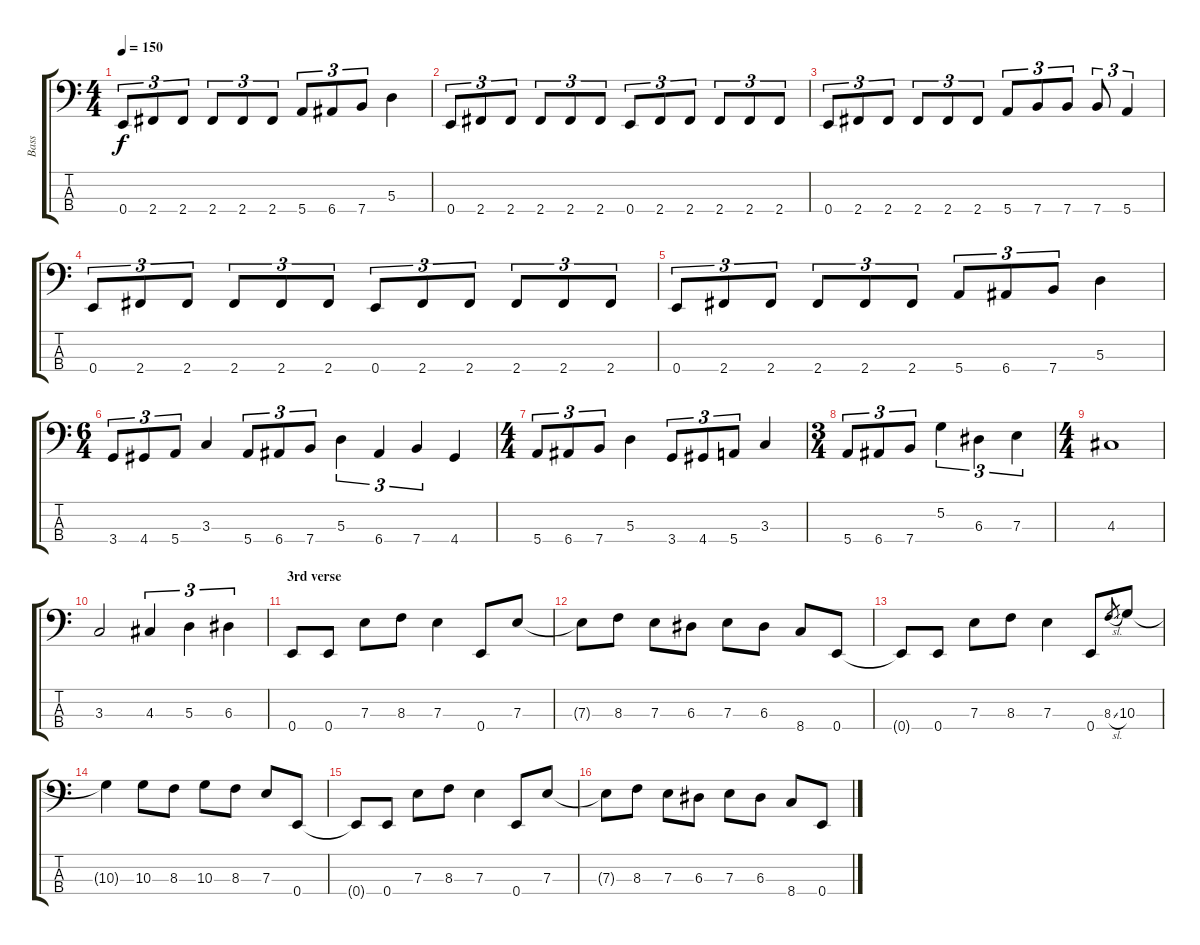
\track ("Bass" "Bass") {instrument electricbasspick}
\staff {score tabs}
\tuning (G2 D2 A1 E1) {hide}
\ts (4 4)
\tempo 150
\clef f4
\ks c
0.4.8{tu (3 2) dy f} 2.4.8{tu (3 2)} 2.4.8{tu (3 2)} 2.4.8{tu (3 2)} 2.4.8{tu (3 2)} 2.4.8{tu (3 2)} 5.4.8{tu (3 2)} 6.4.8{tu (3 2)} 7.4.8{tu (3 2)} 5.3.4 |
0.4.8{tu (3 2)} 2.4.8{tu (3 2)} 2.4.8{tu (3 2)} 2.4.8{tu (3 2)} 2.4.8{tu (3 2)} 2.4.8{tu (3 2)} 0.4.8{tu (3 2)} 2.4.8{tu (3 2)} 2.4.8{tu (3 2)} 2.4.8{tu (3 2)} 2.4.8{tu (3 2)} 2.4.8{tu (3 2)} |
0.4.8{tu (3 2)} 2.4.8{tu (3 2)} 2.4.8{tu (3 2)} 2.4.8{tu (3 2)} 2.4.8{tu (3 2)} 2.4.8{tu (3 2)} 5.4.8{tu (3 2)} 7.4.8{tu (3 2)} 7.4.8{tu (3 2)} 7.4.8{tu (3 2)} 5.4.4{tu (3 2)} |
0.4.8{tu (3 2)} 2.4.8{tu (3 2)} 2.4.8{tu (3 2)} 2.4.8{tu (3 2)} 2.4.8{tu (3 2)} 2.4.8{tu (3 2)} 0.4.8{tu (3 2)} 2.4.8{tu (3 2)} 2.4.8{tu (3 2)} 2.4.8{tu (3 2)} 2.4.8{tu (3 2)} 2.4.8{tu (3 2)} |
0.4.8{tu (3 2)} 2.4.8{tu (3 2)} 2.4.8{tu (3 2)} 2.4.8{tu (3 2)} 2.4.8{tu (3 2)} 2.4.8{tu (3 2)} 5.4.8{tu (3 2)} 6.4.8{tu (3 2)} 7.4.8{tu (3 2)} 5.3.4 |
\ts (6 4)
3.4.8{tu (3 2)} 4.4.8{tu (3 2)} 5.4.8{tu (3 2)} 3.3.4 5.4.8{tu (3 2)} 6.4.8{tu (3 2)} 7.4.8{tu (3 2)} 5.3.4{tu (3 2)} 6.4.4{tu (3 2)} 7.4.4{tu (3 2)} 4.4.4 |
\ts (4 4)
5.4.8{tu (3 2)} 6.4.8{tu (3 2)} 7.4.8{tu (3 2)} 5.3.4 3.4.8{tu (3 2)} 4.4.8{tu (3 2)} 5.4.8{tu (3 2)} 3.3.4 |
\ts (3 4)
5.4.8{tu (3 2)} 6.4.8{tu (3 2)} 7.4.8{tu (3 2)} 5.2.4{tu (3 2)} 6.3.4{tu (3 2)} 7.3.4{tu (3 2)} |
\ts (4 4)
4.3.1 |
3.3.2 4.3.4{tu (3 2)} 5.3.4{tu (3 2)} 6.3.4{tu (3 2)} |
\section ("" "3rd verse")
0.4.8 0.4.8 7.3.8 8.3.8 7.3.4 0.4.8 7.3.8 |
7.3{t}.8 8.3.8 7.3.8 6.3.8 7.3.8 6.3.8 8.4.8 0.4.8 |
0.4{t}.8 0.4.8 7.3.8 8.3.8 7.3.4 0.4.8 8.3{sl}.8{gr} 10.3.8 |
10.3{t}.4 10.3.8 8.3.8 10.3.8 8.3.8 7.3.8 0.4.8 |
0.4{t}.8 0.4.8 7.3.8 8.3.8 7.3.4 0.4.8 7.3.8 |
7.3{t}.8 8.3.8 7.3.8 6.3.8 7.3.8 6.3.8 8.4.8 0.4.8
